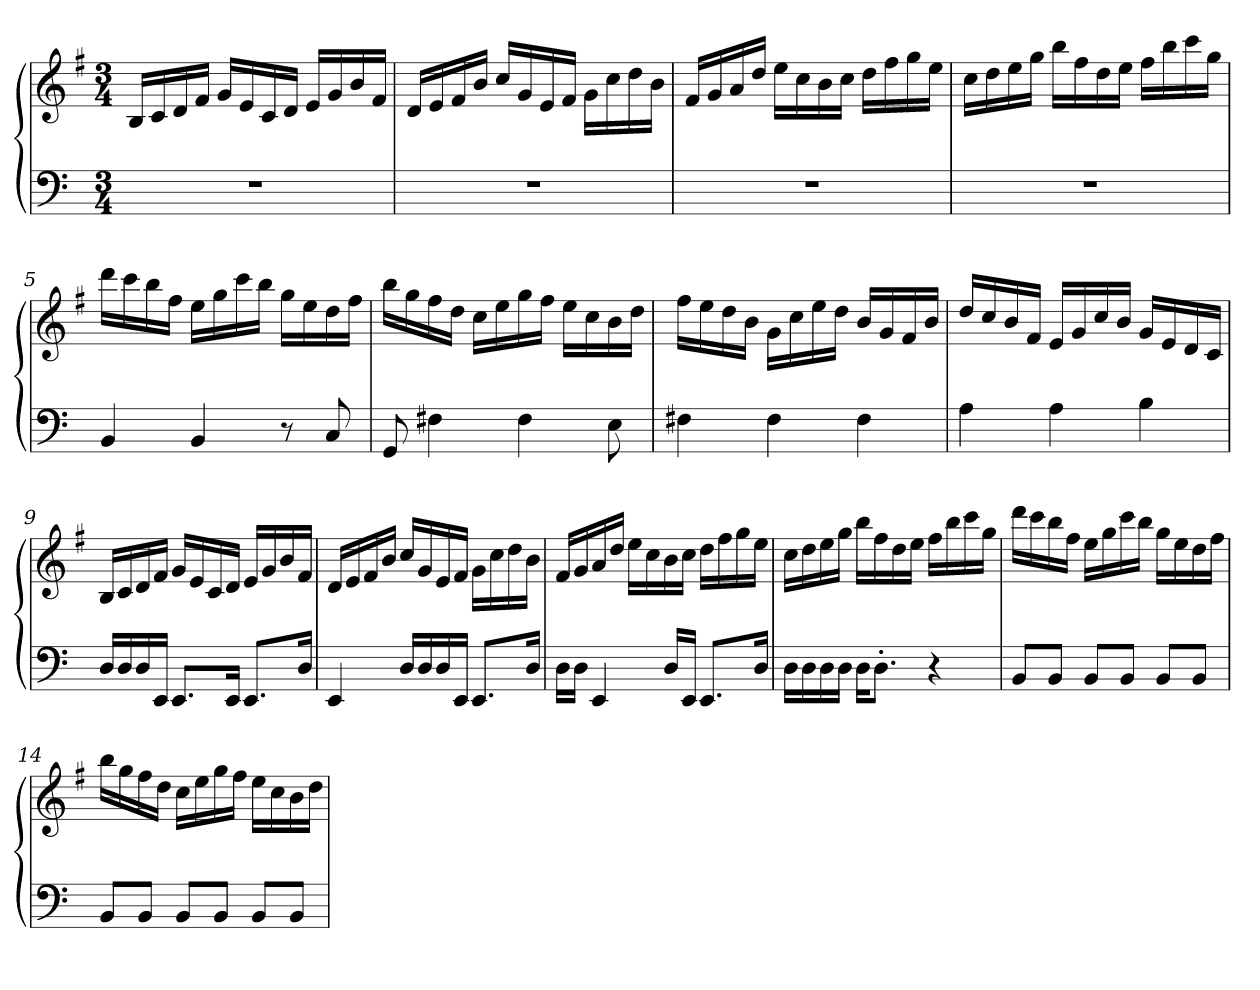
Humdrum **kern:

**kern	**kern
*part1	*part1
*staff2	*staff1
*clefF4	*clefG2
*	*k[f#]
*M3/4	*M3/4
=1	=1
2.r	16BLL
.	16c
.	16d
.	16f#JJ
.	16gLL
.	16e
.	16c
.	16dJJ
.	16eLL
.	16g
.	16b
.	16f#JJ
=2	=2
2.r	16dLL
.	16e
.	16f#
.	16bJJ
.	16ccLL
.	16g
.	16e
.	16f#JJ
.	16gLL
.	16cc
.	16dd
.	16bJJ
=3	=3
2.r	16f#LL
.	16g
.	16a
.	16ddJJ
.	16eeLL
.	16cc
.	16b
.	16ccJJ
.	16ddLL
.	16ff#
.	16gg
.	16eeJJ
=4	=4
2.r	16ccLL
.	16dd
.	16ee
.	16ggJJ
.	16bbLL
.	16ff#
.	16dd
.	16eeJJ
.	16ff#LL
.	16bb
.	16ccc
.	16ggJJ
=5	=5
4BB	16dddLL
.	16ccc
.	16bb
.	16ff#JJ
4BB	16eeLL
.	16gg
.	16ccc
.	16bbJJ
8r	16ggLL
.	16ee
8C	16dd
.	16ff#JJ
=6	=6
8GG	16bbLL
.	16gg
4F#X	16ff#
.	16ddJJ
.	16ccLL
.	16ee
4F#	16gg
.	16ff#JJ
.	16eeLL
.	16cc
8E	16b
.	16ddJJ
=7	=7
4F#X	16ff#LL
.	16ee
.	16dd
.	16bJJ
4F#	16gLL
.	16cc
.	16ee
.	16ddJJ
4F#	16bLL
.	16g
.	16f#
.	16bJJ
=8	=8
4A	16ddLL
.	16cc
.	16b
.	16f#JJ
4A	16eLL
.	16g
.	16cc
.	16bJJ
4B	16gLL
.	16e
.	16d
.	16cJJ
=9	=9
16DLL	16BLL
16D	16c
16D	16d
16EEJJ	16f#JJ
8.EEL	16gLL
.	16e
.	16c
16EEJk	16dJJ
8.EEL	16eLL
.	16g
.	16b
16DJk	16f#JJ
=10	=10
4EE	16dLL
.	16e
.	16f#
.	16bJJ
16DLL	16ccLL
16D	16g
16D	16e
16EEJJ	16f#JJ
8.EEL	16gLL
.	16cc
.	16dd
16DJk	16bJJ
=11	=11
16DLL	16f#LL
16DJJ	16g
4EE	16a
.	16ddJJ
.	16eeLL
.	16cc
16DLL	16b
16EEJJ	16ccJJ
8.EEL	16ddLL
.	16ff#
.	16gg
16DJk	16eeJJ
=12	=12
16DLL	16ccLL
16D	16dd
16D	16ee
16DJJ	16ggJJ
16DKL	16bbLL
8.D'J	16ff#
.	16dd
.	16eeJJ
4r	16ff#LL
.	16bb
.	16ccc
.	16ggJJ
=13	=13
8BBL	16dddLL
.	16ccc
8BBJ	16bb
.	16ff#JJ
8BBL	16eeLL
.	16gg
8BBJ	16ccc
.	16bbJJ
8BBL	16ggLL
.	16ee
8BBJ	16dd
.	16ff#JJ
=14	=14
8BBL	16bbLL
.	16gg
8BBJ	16ff#
.	16ddJJ
8BBL	16ccLL
.	16ee
8BBJ	16gg
.	16ff#JJ
8BBL	16eeLL
.	16cc
8BBJ	16b
.	16ddJJ
=	=
*-	*-
